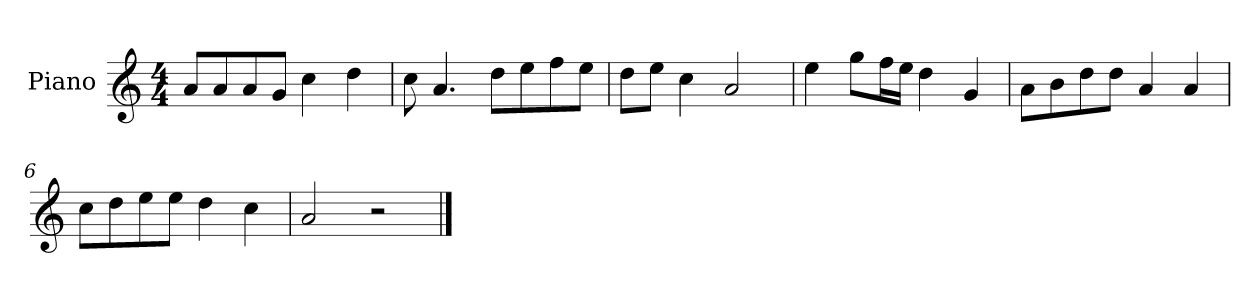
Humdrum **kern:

**kern
*part1
*staff1
*I"Piano
*I'P-no
*clefG2
*k[]
*M4/4
*MM90
=1
8a/L
8a/
8a/
8g/J
4cc\
4dd\
=2
8cc\
4.a/
8dd\L
8ee\
8ff\
8ee\J
=3
8dd\L
8ee\J
4cc\
2a/
=4
4ee\
8gg\L
16ff\L
16ee\JJ
4dd\
4g/
=5
8a\L
8b\
8dd\
8dd\J
4a/
4a/
=6
8cc\L
8dd\
8ee\
8ee\J
4dd\
4cc\
=7
2a/
2r
==
*-
